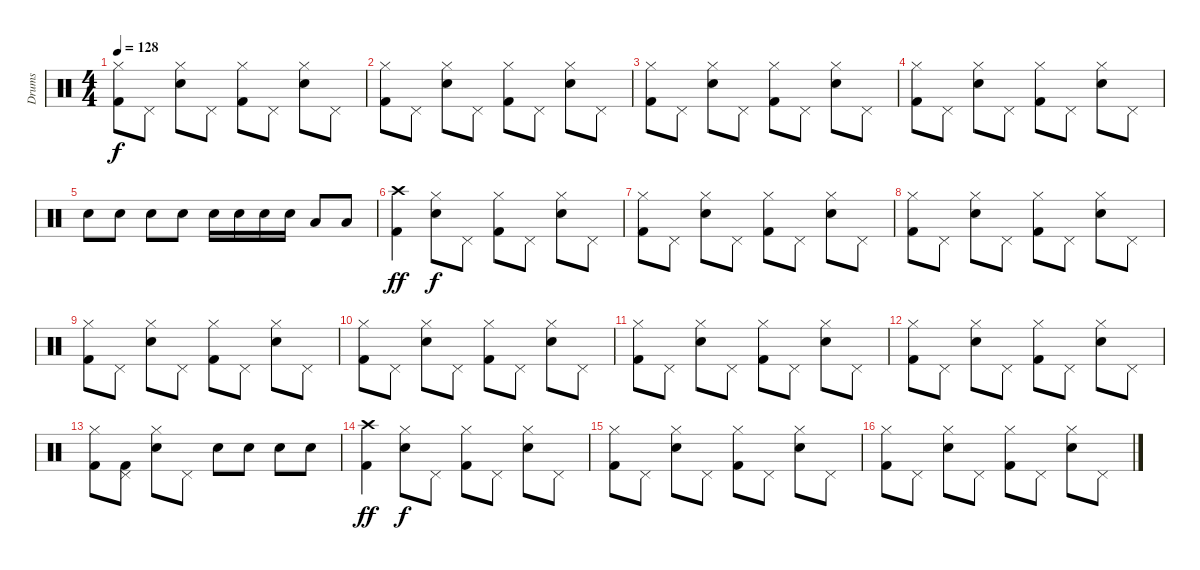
\track ("Drums" "Drums") {instrument percussion}
\staff {score}
\articulation defaults
\ts (4 4)
\tempo 128
\clef neutral
\ks c
("Hi-Hat (closed)" "Kick (hit) 2").8{dy f} "Pedal Hi-Hat (hit)".8 ("Hi-Hat (closed)" "Electric Snare (hit)").8 "Pedal Hi-Hat (hit)".8 ("Hi-Hat (closed)" "Kick (hit) 2").8 "Pedal Hi-Hat (hit)".8 ("Hi-Hat (closed)" "Electric Snare (hit)").8 "Pedal Hi-Hat (hit)".8 |
("Hi-Hat (closed)" "Kick (hit) 2").8 "Pedal Hi-Hat (hit)".8 ("Hi-Hat (closed)" "Electric Snare (hit)").8 "Pedal Hi-Hat (hit)".8 ("Hi-Hat (closed)" "Kick (hit) 2").8 "Pedal Hi-Hat (hit)".8 ("Hi-Hat (closed)" "Electric Snare (hit)").8 "Pedal Hi-Hat (hit)".8 |
("Hi-Hat (closed)" "Kick (hit) 2").8 "Pedal Hi-Hat (hit)".8 ("Hi-Hat (closed)" "Electric Snare (hit)").8 "Pedal Hi-Hat (hit)".8 ("Hi-Hat (closed)" "Kick (hit) 2").8 "Pedal Hi-Hat (hit)".8 ("Hi-Hat (closed)" "Electric Snare (hit)").8 "Pedal Hi-Hat (hit)".8 |
("Hi-Hat (closed)" "Kick (hit) 2").8 "Pedal Hi-Hat (hit)".8 ("Hi-Hat (closed)" "Electric Snare (hit)").8 "Pedal Hi-Hat (hit)".8 ("Hi-Hat (closed)" "Kick (hit) 2").8 "Pedal Hi-Hat (hit)".8 ("Hi-Hat (closed)" "Electric Snare (hit)").8 "Pedal Hi-Hat (hit)".8 |
"Snare (hit) 2".8 "Snare (hit) 2".8 "Snare (hit) 2".8 "Snare (hit) 2".8 "Snare (hit) 2".16 "Snare (hit) 2".16 "Snare (hit) 2".16 "Snare (hit) 2".16 "Low Tom (hit)".8 "Low Tom (hit)".8 |
("Crash high (hit)" "Kick (hit) 2").4{dy ff} ("Hi-Hat (closed)" "Electric Snare (hit)").8{dy f} "Pedal Hi-Hat (hit)".8 ("Hi-Hat (closed)" "Kick (hit) 2").8 "Pedal Hi-Hat (hit)".8 ("Hi-Hat (closed)" "Electric Snare (hit)").8 "Pedal Hi-Hat (hit)".8 |
("Hi-Hat (closed)" "Kick (hit) 2").8 "Pedal Hi-Hat (hit)".8 ("Hi-Hat (closed)" "Electric Snare (hit)").8 "Pedal Hi-Hat (hit)".8 ("Hi-Hat (closed)" "Kick (hit) 2").8 "Pedal Hi-Hat (hit)".8 ("Hi-Hat (closed)" "Electric Snare (hit)").8 "Pedal Hi-Hat (hit)".8 |
("Hi-Hat (closed)" "Kick (hit) 2").8 "Pedal Hi-Hat (hit)".8 ("Hi-Hat (closed)" "Electric Snare (hit)").8 "Pedal Hi-Hat (hit)".8 ("Hi-Hat (closed)" "Kick (hit) 2").8 "Pedal Hi-Hat (hit)".8 ("Hi-Hat (closed)" "Electric Snare (hit)").8 "Pedal Hi-Hat (hit)".8 |
("Hi-Hat (closed)" "Kick (hit) 2").8 "Pedal Hi-Hat (hit)".8 ("Hi-Hat (closed)" "Electric Snare (hit)").8 "Pedal Hi-Hat (hit)".8 ("Hi-Hat (closed)" "Kick (hit) 2").8 "Pedal Hi-Hat (hit)".8 ("Hi-Hat (closed)" "Electric Snare (hit)").8 "Pedal Hi-Hat (hit)".8 |
("Hi-Hat (closed)" "Kick (hit) 2").8 "Pedal Hi-Hat (hit)".8 ("Hi-Hat (closed)" "Electric Snare (hit)").8 "Pedal Hi-Hat (hit)".8 ("Hi-Hat (closed)" "Kick (hit) 2").8 "Pedal Hi-Hat (hit)".8 ("Hi-Hat (closed)" "Electric Snare (hit)").8 "Pedal Hi-Hat (hit)".8 |
("Hi-Hat (closed)" "Kick (hit) 2").8 "Pedal Hi-Hat (hit)".8 ("Hi-Hat (closed)" "Electric Snare (hit)").8 "Pedal Hi-Hat (hit)".8 ("Hi-Hat (closed)" "Kick (hit) 2").8 "Pedal Hi-Hat (hit)".8 ("Hi-Hat (closed)" "Electric Snare (hit)").8 "Pedal Hi-Hat (hit)".8 |
("Hi-Hat (closed)" "Kick (hit) 2").8 "Pedal Hi-Hat (hit)".8 ("Hi-Hat (closed)" "Electric Snare (hit)").8 "Pedal Hi-Hat (hit)".8 ("Hi-Hat (closed)" "Kick (hit) 2").8 "Pedal Hi-Hat (hit)".8 ("Hi-Hat (closed)" "Electric Snare (hit)").8 "Pedal Hi-Hat (hit)".8 |
("Hi-Hat (closed)" "Kick (hit) 2").8 ("Pedal Hi-Hat (hit)" "Kick (hit) 2").8 ("Hi-Hat (closed)" "Electric Snare (hit)").8 "Pedal Hi-Hat (hit)".8 "Electric Snare (hit)".8 "Electric Snare (hit)".8 "Electric Snare (hit)".8 "Electric Snare (hit)".8 |
("Crash high (hit)" "Kick (hit) 2").4{dy ff} ("Hi-Hat (closed)" "Electric Snare (hit)").8{dy f} "Pedal Hi-Hat (hit)".8 ("Hi-Hat (closed)" "Kick (hit) 2").8 "Pedal Hi-Hat (hit)".8 ("Hi-Hat (closed)" "Electric Snare (hit)").8 "Pedal Hi-Hat (hit)".8 |
("Hi-Hat (closed)" "Kick (hit) 2").8 "Pedal Hi-Hat (hit)".8 ("Hi-Hat (closed)" "Electric Snare (hit)").8 "Pedal Hi-Hat (hit)".8 ("Hi-Hat (closed)" "Kick (hit) 2").8 "Pedal Hi-Hat (hit)".8 ("Hi-Hat (closed)" "Electric Snare (hit)").8 "Pedal Hi-Hat (hit)".8 |
("Hi-Hat (closed)" "Kick (hit) 2").8 "Pedal Hi-Hat (hit)".8 ("Hi-Hat (closed)" "Electric Snare (hit)").8 "Pedal Hi-Hat (hit)".8 ("Hi-Hat (closed)" "Kick (hit) 2").8 "Pedal Hi-Hat (hit)".8 ("Hi-Hat (closed)" "Electric Snare (hit)").8 "Pedal Hi-Hat (hit)".8
